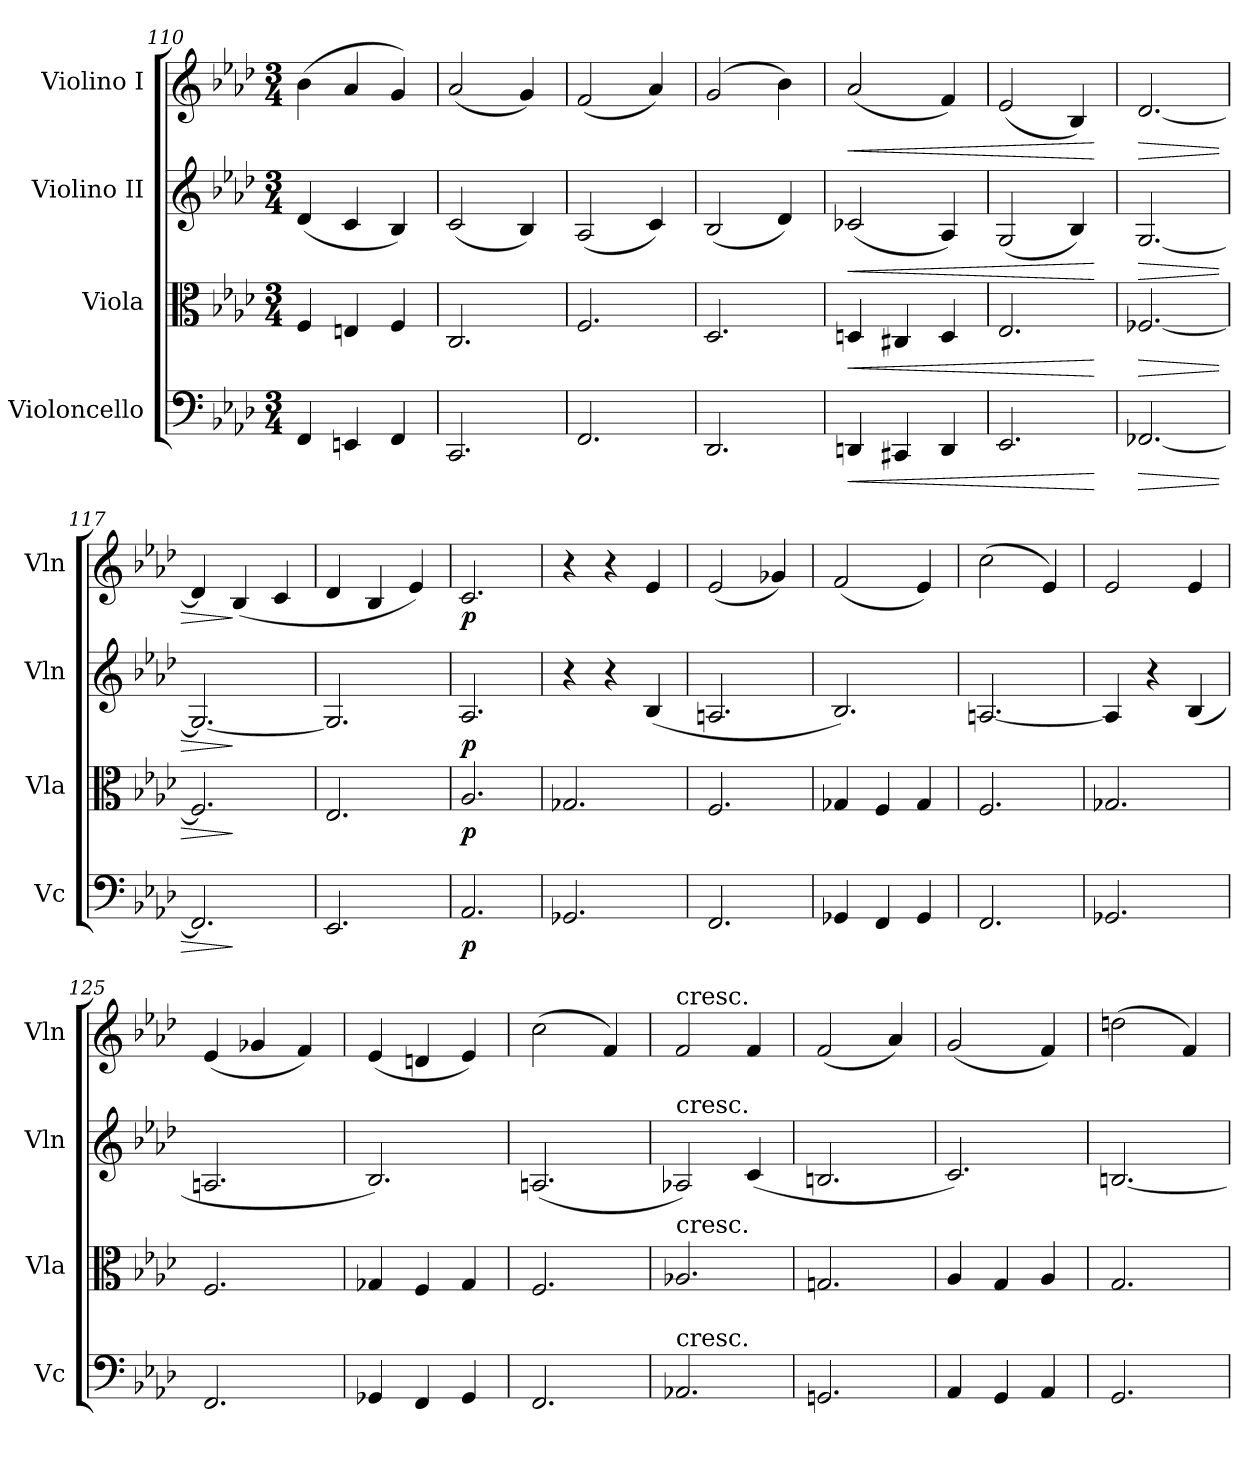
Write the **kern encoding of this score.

**kern	**dynam	**kern	**dynam	**kern	**dynam	**kern	**dynam
*part4	*part4	*part3	*part3	*part2	*part2	*part1	*part1
*staff4	*staff4	*staff3	*staff3	*staff2	*staff2	*staff1	*staff1
*I"Violoncello	*	*I"Viola	*	*I"Violino II	*	*I"Violino I	*
*I'Vc	*	*I'Vla	*	*I'Vln	*	*I'Vln	*
*clefF4	*	*clefC3	*	*clefG2	*	*clefG2	*
*k[b-e-a-d-]	*	*k[b-e-a-d-]	*	*k[b-e-a-d-]	*	*k[b-e-a-d-]	*
*M3/4	*	*M3/4	*	*M3/4	*	*M3/4	*
=110	=110	=110	=110	=110	=110	=110	=110
4FF/	.	4F/	.	(4d-/	.	(4b-\	.
4EEn/	.	4En/	.	4c/	.	4a-/	.
4FF/	.	4F/	.	4B-/)	.	4g/)	.
=111	=111	=111	=111	=111	=111	=111	=111
2.CC/	.	2.C/	.	(2c/	.	(2a-/	.
.	.	.	.	4B-/)	.	4g/)	.
=112	=112	=112	=112	=112	=112	=112	=112
2.FF/	.	2.F/	.	(2A-/	.	(2f/	.
.	.	.	.	4c/)	.	4a-/)	.
=113	=113	=113	=113	=113	=113	=113	=113
2.DD-/	.	2.D-/	.	(2B-/	.	(2g/	.
.	.	.	.	4d-/)	.	4b-\)	.
=114	=114	=114	=114	=114	=114	=114	=114
!	!LO:HP:b	!	!LO:HP:b	!	!LO:HP:b	!	!LO:HP:b
4DDn/	<	4Dn/	<	(2c-X/	<	(2a-/	<
4CC#X/	.	4C#X/	.	.	.	.	.
4DD/	.	4D/	.	4A-/)	.	4f/)	.
=115	=115	=115	=115	=115	=115	=115	=115
2.EE-/	.	2.E-/	.	(2G/	.	(2e-/	.
.	.	.	.	4B-/)	.	4B-/)	.
.	[	.	[	.	[	.	[
=116	=116	=116	=116	=116	=116	=116	=116
!	!LO:HP:b	!	!LO:HP:b	!	!LO:HP:b	!	!LO:HP:b
[2.FF-X/	>	[2.F-X/	>	[2.G/	>	[2.d-/	>
=117	=117	=117	=117	=117	=117	=117	=117
*^	*	*^	*	*^	*	*	*
2.FF-/]	4ryy	.	2.F-/]	4ryy	.	2.G/_	4ryy	.	4d-/]	.
.	2ryy	]	.	2ryy	]	.	2ryy	]	(4B-/	]
.	.	.	.	.	.	.	.	.	4c/	.
*v	*v	*	*	*	*	*v	*v	*	*	*
*	*	*v	*v	*	*	*	*	*
!!LO:LB:g=z
=118	=118	=118	=118	=118	=118	=118	=118
2.EE-/	.	2.E-/	.	2.G/]	.	4d-/	.
.	.	.	.	.	.	4B-/	.
.	.	.	.	.	.	4e-/)	.
=119	=119	=119	=119	=119	=119	=119	=119
!	!LO:DY:b	!	!LO:DY:b	!	!LO:DY:b	!	!LO:DY:b
2.AA-/	p	2.A-/	p	2.A-/	p	2.c/	p
=120	=120	=120	=120	=120	=120	=120	=120
2.GG-X/	.	2.G-X/	.	4r	.	4r	.
.	.	.	.	4r	.	4r	.
.	.	.	.	(4B-/	.	4e-/	.
=121	=121	=121	=121	=121	=121	=121	=121
2.FF/	.	2.F/	.	2.An/	.	(2e-/	.
.	.	.	.	.	.	4g-X/)	.
=122	=122	=122	=122	=122	=122	=122	=122
4GG-X/	.	4G-X/	.	2.B-/)	.	(2f/	.
4FF/	.	4F/	.	.	.	.	.
4GG-/	.	4G-/	.	.	.	4e-/)	.
=123	=123	=123	=123	=123	=123	=123	=123
2.FF/	.	2.F/	.	[2.An/	.	(2cc\	.
.	.	.	.	.	.	4e-/)	.
=124	=124	=124	=124	=124	=124	=124	=124
2.GG-X/	.	2.G-X/	.	4A/]	.	2e-/	.
.	.	.	.	4r	.	.	.
.	.	.	.	(4B-/	.	4e-/	.
=125	=125	=125	=125	=125	=125	=125	=125
2.FF/	.	2.F/	.	2.An/	.	(4e-/	.
.	.	.	.	.	.	4g-X/	.
.	.	.	.	.	.	4f/)	.
=126	=126	=126	=126	=126	=126	=126	=126
4GG-X/	.	4G-X/	.	2.B-/)	.	(4e-/	.
4FF/	.	4F/	.	.	.	4dn/	.
4GG-/	.	4G-/	.	.	.	4e-/)	.
=127	=127	=127	=127	=127	=127	=127	=127
2.FF/	.	2.F/	.	(2.An/	.	(2cc\	.
.	.	.	.	.	.	4f/)	.
=128	=128	=128	=128	=128	=128	=128	=128
!	!	!	!	!	!	!LO:TX:a:t=cresc.	!
!	!	!	!	!LO:TX:a:t=cresc.	!	!	!
!	!	!LO:TX:a:t=cresc.	!	!	!	!	!
!LO:TX:a:t=cresc.	!	!	!	!	!	!	!
2.AA-X/	.	2.A-X/	.	2A-X/)	.	2f/	.
.	.	.	.	(4c/	.	4f/	.
=129	=129	=129	=129	=129	=129	=129	=129
2.GGn/	.	2.Gn/	.	2.Bn/	.	(2f/	.
.	.	.	.	.	.	4a-/)	.
!!LO:LB:g=z
=130	=130	=130	=130	=130	=130	=130	=130
4AA-/	.	4A-/	.	2.c/)	.	(2g/	.
4GG/	.	4G/	.	.	.	.	.
4AA-/	.	4A-/	.	.	.	4f/)	.
=131	=131	=131	=131	=131	=131	=131	=131
2.GG/	.	2.G/	.	[2.Bn/	.	(2ddn\	.
.	.	.	.	.	.	4f/)	.
=	=	=	=	=	=	=	=
*-	*-	*-	*-	*-	*-	*-	*-
